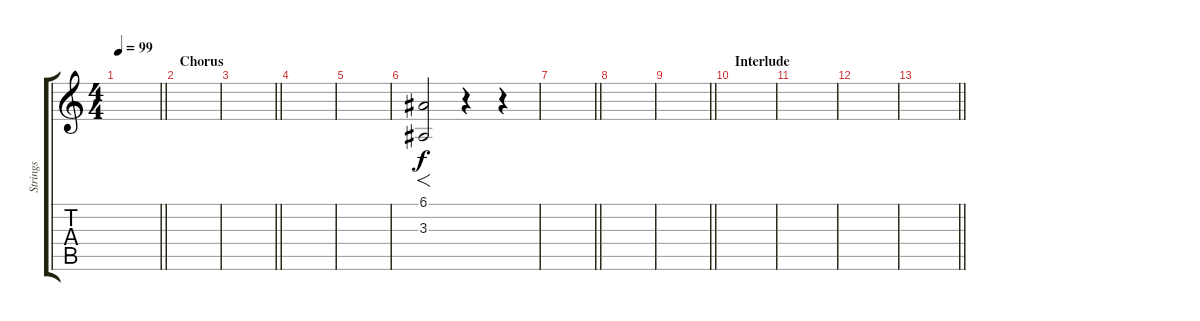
\track ("Strings" "Strings") {instrument synthstrings1}
\staff {score tabs}
\tuning (E4 B3 G3 D3 A2 E2) {hide}
\ts (4 4)
\tempo 99
\clef g2
\barLineRight lightlight
\ks c
|
\section ("" "Chorus")
|
\barLineRight lightlight
|
|
|
(6.1 3.3).2{f} r.4 r.4 |
\barLineRight lightlight
|
|
\barLineRight lightlight
|
\section ("" "Interlude")
|
|
|
\barLineRight lightlight
